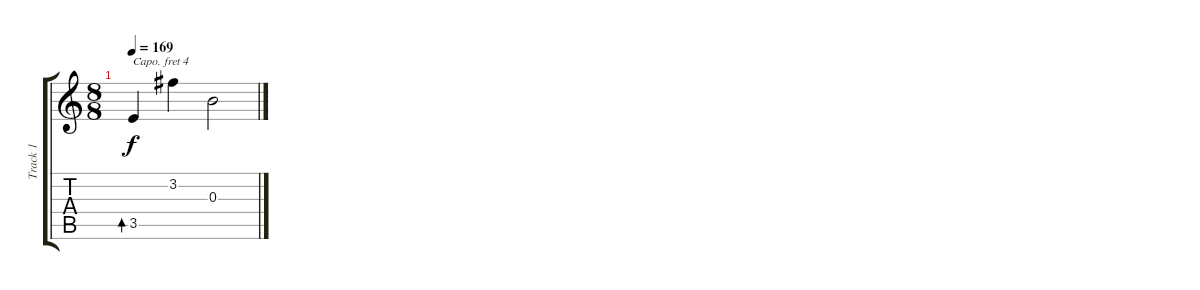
\track ("Track 1" "Track 1") {instrument acousticguitarnylon}
\staff {score tabs}
\capo 4
\tuning (E4 B3 G3 D3 A2 E2) {hide}
\ts (8 8)
\tempo 169
\clef g2
\ks c
3.5.4{bd 480 dy f} 3.2.4 0.3.2
